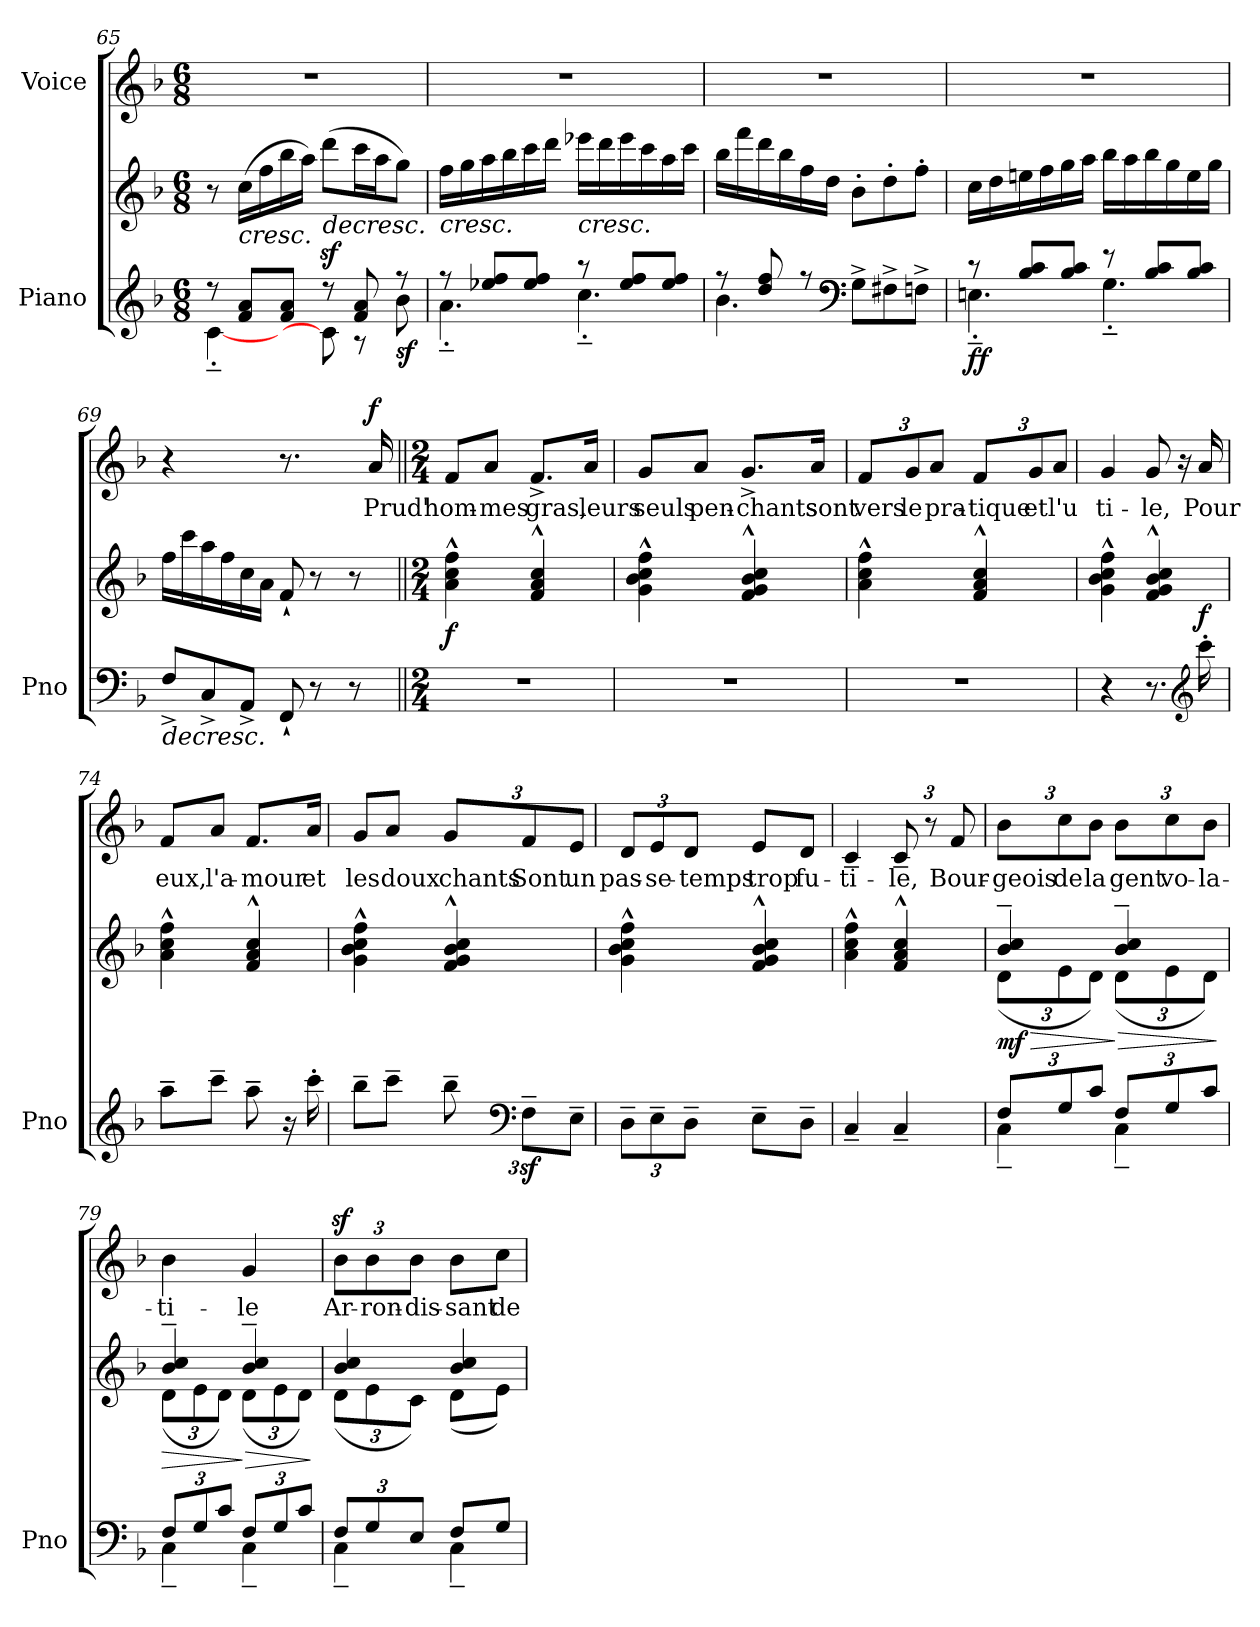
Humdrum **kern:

**kern	**kern	**dynam	**kern	**text	**dynam
*part2	*part2	*part2	*part1	*part1	*part1
*staff3	*staff2	*staff2/3	*staff1	*staff1	*staff1
*I"Piano	*	*	*I"Voice	*	*
*I'Pno	*	*	*	*	*
*clefG2	*clefG2	*	*clefG2	*	*
*k[b-]	*k[b-]	*	*k[b-]	*	*
*M6/8	*M6/8	*	*M6/8	*	*
=65	=65	=65	=65	=65	=65
*^	*	*	*	*	*
8r	[<4c'~\	8r	.	2.r	.	.
!	!	!	!LO:HP:b	!	!	!
8f/ 8a/L	.	(>16cc\LL	<	.	.	.
.	.	16ff\	.	.	.	.
8f/ 8a/J	8ryy	16bb-\	.	.	.	.
.	.	16aa\JJ)	.	.	.	.
!	!	!	!LO:HP:b	!	!	!
8r	8c\]	(>8dddz<\L	>	.	.	.
8f/ 8a/	8r	16ccc\L	.	.	.	.
.	.	16aa\J	.	.	.	.
!	!	!	!LO:DY:n=1:b=2	!	!	!
8r	8b-\	8gg\J)	[ sf	.	.	.
=66	=66	=66	=66	=66	=66	=66
!	!	!LO:TX:b:i:t=cresc.	!	!	!	!
8r	4.a'~\	16ff\LL	.	2.r	.	.
.	.	16gg\	.	.	.	.
8ee-X/ 8ff/L	.	16aa\	.	.	.	.
.	.	16bb-\	.	.	.	.
8ee-/ 8ff/J	.	16ccc\	.	.	.	.
.	.	16ddd\JJ	.	.	.	.
!	!	!	!LO:HP:b	!	!	!
8r	4.cc'~\	16eee-X\LL	<	.	.	.
.	.	16ddd\	.	.	.	.
8ee-/ 8ff/L	.	16eee-\	.	.	.	.
.	.	16ccc\	.	.	.	.
8ee-/ 8ff/J	.	16aa\	.	.	.	.
.	.	16ccc\JJ	.	.	.	.
=67	=67	=67	=67	=67	=67	=67
8r	4.b-\	16bb-\LL	.	2.r	.	.
.	.	16fff\	.	.	.	.
8dd/ 8ff/	.	16ddd\	.	.	.	.
.	.	16bb-\	.	.	.	.
8r	.	16ff\	.	.	.	.
.	.	16dd\JJ	.	.	.	.
*clefF4	*	*	*	*	*	*
8G^\L	4.ryy	8b-'\L	]	.	.	.
8F#X^\	.	8dd'\	.	.	.	.
8Fn^\J	.	8ff'\J	.	.	.	.
=68	=68	=68	=68	=68	=68	=68
!	!	!	!LO:DY:b=2	!	!	!
!	!	!	!LO:DY:n=1:b	!	!	!
8r	4.En'~\	16cc\LL	f f	2.r	.	.
.	.	16dd\	.	.	.	.
8B-/ 8c/L	.	16een\	.	.	.	.
.	.	16ff\	.	.	.	.
8B-/ 8c/J	.	16gg\	.	.	.	.
.	.	16aa\JJ	.	.	.	.
8r	4.G'~\	16bb-\LL	.	.	.	.
.	.	16aa\	.	.	.	.
8B-/ 8c/L	.	16bb-\	.	.	.	.
.	.	16gg\	.	.	.	.
8B-/ 8c/J	.	16ee\	.	.	.	.
.	.	16gg\JJ	.	.	.	.
*v	*v	*	*	*	*	*
.	.	[	.	.	.
=69	=69	=69	=69	=69	=69
!	!	!LO:HP:b=2	!	!	!
8F^/L	16ff\LL	>	4r	.	.
.	16ccc\	.	.	.	.
8C^/	16aa\	.	.	.	.
.	16ff\	.	.	.	.
8AA^/J	16cc\	.	8ryy	.	.
.	16a\JJ	.	.	.	.
8FF`/	8f`/	.	8.r	.	.
8r	8r	.	.	.	.
.	.	.	8ryy	.	.
8r	8r	.	.	.	.
!	!	!	!	!	!LO:DY:a
.	.	.	16a/	Prud'	f
=70||	=70||	=70||	=70||	=70||	=70||
*M2/4	*M2/4	*	*M2/4	*	*
!	!	!LO:DY:b	!	!	!
2r	4a\^^ 4cc\^^ 4ff\^^	f	8f/L	hom-	.
.	.	.	8a/J	-mes	.
.	4f/^^ 4a/^^ 4cc/^^	.	8.f^>/L	gras,	.
.	.	.	16a/Jk	leurs	.
=71	=71	=71	=71	=71	=71
2r	4g\^^ 4b-\^^ 4cc\^^ 4ff\^^	.	8g/L	seuls	.
.	.	.	8a/J	pen-	.
.	4f/^^ 4g/^^ 4b-/^^ 4cc/^^	.	8.g^>/L	-chants	.
.	.	.	16a/Jk	sont	.
=72	=72	=72	=72	=72	=72
*	*	*	*Xbrackettup	*	*
2r	4a\^^ 4cc\^^ 4ff\^^	.	12f/L	vers	.
.	.	.	12g/	le	.
.	.	.	12a/J	pra-	.
.	4f/^^ 4a/^^ 4cc/^^	.	12f/L	-tique	.
.	.	.	12g/	et	.
.	.	.	12a/J	l'u	.
=73	=73	=73	=73	=73	=73
4r	4g\^^ 4b-\^^ 4cc\^^ 4ff\^^	.	4g/	ti-	.
8.r	4f/^^ 4g/^^ 4b-/^^ 4cc/^^	.	8g/	-le,	.
.	.	.	16r	.	.
*clefG2	*	*	*	*	*
!	!	!LO:DY:a=2	!	!	!
16ccc'\	.	f	16a/	Pour	.
=74	=74	=74	=74	=74	=74
8aa~\L	4a\^^ 4cc\^^ 4ff\^^	.	8f/L	eux,	.
8ccc~\J	.	.	8a/J	l'a-	.
8aa~\	4f/^^ 4a/^^ 4cc/^^	.	8.f/L	-mour	.
16r	.	.	.	.	.
16ccc'\	.	.	16a/Jk	et	.
=75	=75	=75	=75	=75	=75
8bb-~\L	4g\^^ 4b-\^^ 4cc\^^ 4ff\^^	.	8g/L	les	.
8ccc~\J	.	.	8a/J	doux	.
*Xbrackettup	*	*	*	*	*
12bb-~\	4f/^^ 4g/^^ 4b-/^^ 4cc/^^	.	12g/L	chants	.
*clefF4	*	*	*	*	*
12Fz<~\L	.	.	12f/	Sont	.
12E~\J	.	.	12e/J	un	.
=76	=76	=76	=76	=76	=76
12D~\L	4g\^^ 4b-\^^ 4cc\^^ 4ff\^^	.	12d/L	pas-	.
12E~\	.	.	12e/	-se-	.
12D~\J	.	.	12d/J	-temps	.
8E~\L	4f/^^ 4g/^^ 4b-/^^ 4cc/^^	.	8e/L	trop	.
8D~\J	.	.	8d/J	fu-	.
=77	=77	=77	=77	=77	=77
4C~>/	4a\^^ 4cc\^^ 4ff\^^	.	4c~>/	-ti-	.
4C~>/	4f/^^ 4a/^^ 4cc/^^	.	12c~>/	-le,	.
.	.	.	12r	.	.
.	.	.	12f/	Bour-	.
=78	=78	=78	=78	=78	=78
*^	*	*	*	*	*
!	!	!	!LO:HP:b	!	!	!
*	*	*^	*	*	*	*
*	*	*	*Xbrackettup	*	*	*	*
!	!	!	!	!LO:DY:n=1:b	!	!	!
12F/L	4C~\	4b-/~ 4cc/~	(>12d\L	> mf	12b-\L	-geois	.
12G/	.	.	12e\	.	12cc\	de	.
12c/J	.	.	12d\J)	.	12b-\J	la	.
!	!	!	!	!LO:HP:n=1:b	!	!	!
12F/L	4C~\	4b-/~ 4cc/~	(>12d\L	] >	12b-\L	gent	.
12G/	.	.	12e\	.	12cc\	vo-	.
12c/J	.	.	12d\J)	.	12b-\J	-la-	.
*v	*v	*	*	*	*	*	*
*	*v	*v	*	*	*	*
.	.	]	.	.	.
=79	=79	=79	=79	=79	=79
*^	*	*	*	*	*
!	!	!	!LO:HP:b	!	!	!
*	*	*^	*	*	*	*
12F/L	4C~\	4b-/~> 4cc/~>	(>12d\L	>	4b-\	-ti-	.
12G/	.	.	12e\	.	.	.	.
12c/J	.	.	12d\J)	.	.	.	.
!	!	!	!	!LO:HP:n=1:b	!	!	!
12F/L	4C~\	4b-/~> 4cc/~>	(>12d\L	] >	4g/	-le	.
12G/	.	.	12e\	.	.	.	.
12c/J	.	.	12d\J)	.	.	.	.
*v	*v	*	*	*	*	*	*
*	*v	*v	*	*	*	*
.	.	]	.	.	.
=80	=80	=80	=80	=80	=80
*^	*^	*	*	*	*
12F/L	4C~\	4b-/ 4cc/	(>12d\L	.	12b-z>\L	Ar-	.
12G/	.	.	12e\	.	12b-\	-ron-	.
12E/J	.	.	12c\J)	.	12b-\J	-dis-	.
8F/L	4C~\	4b-/ 4cc/	(>8d\L	]	8b-\L	-sant	.
8G/J	.	.	8e\J)	.	8cc\J	de	.
*v	*v	*	*	*	*	*	*
*	*v	*v	*	*	*	*
=	=	=	=	=	=
*-	*-	*-	*-	*-	*-
